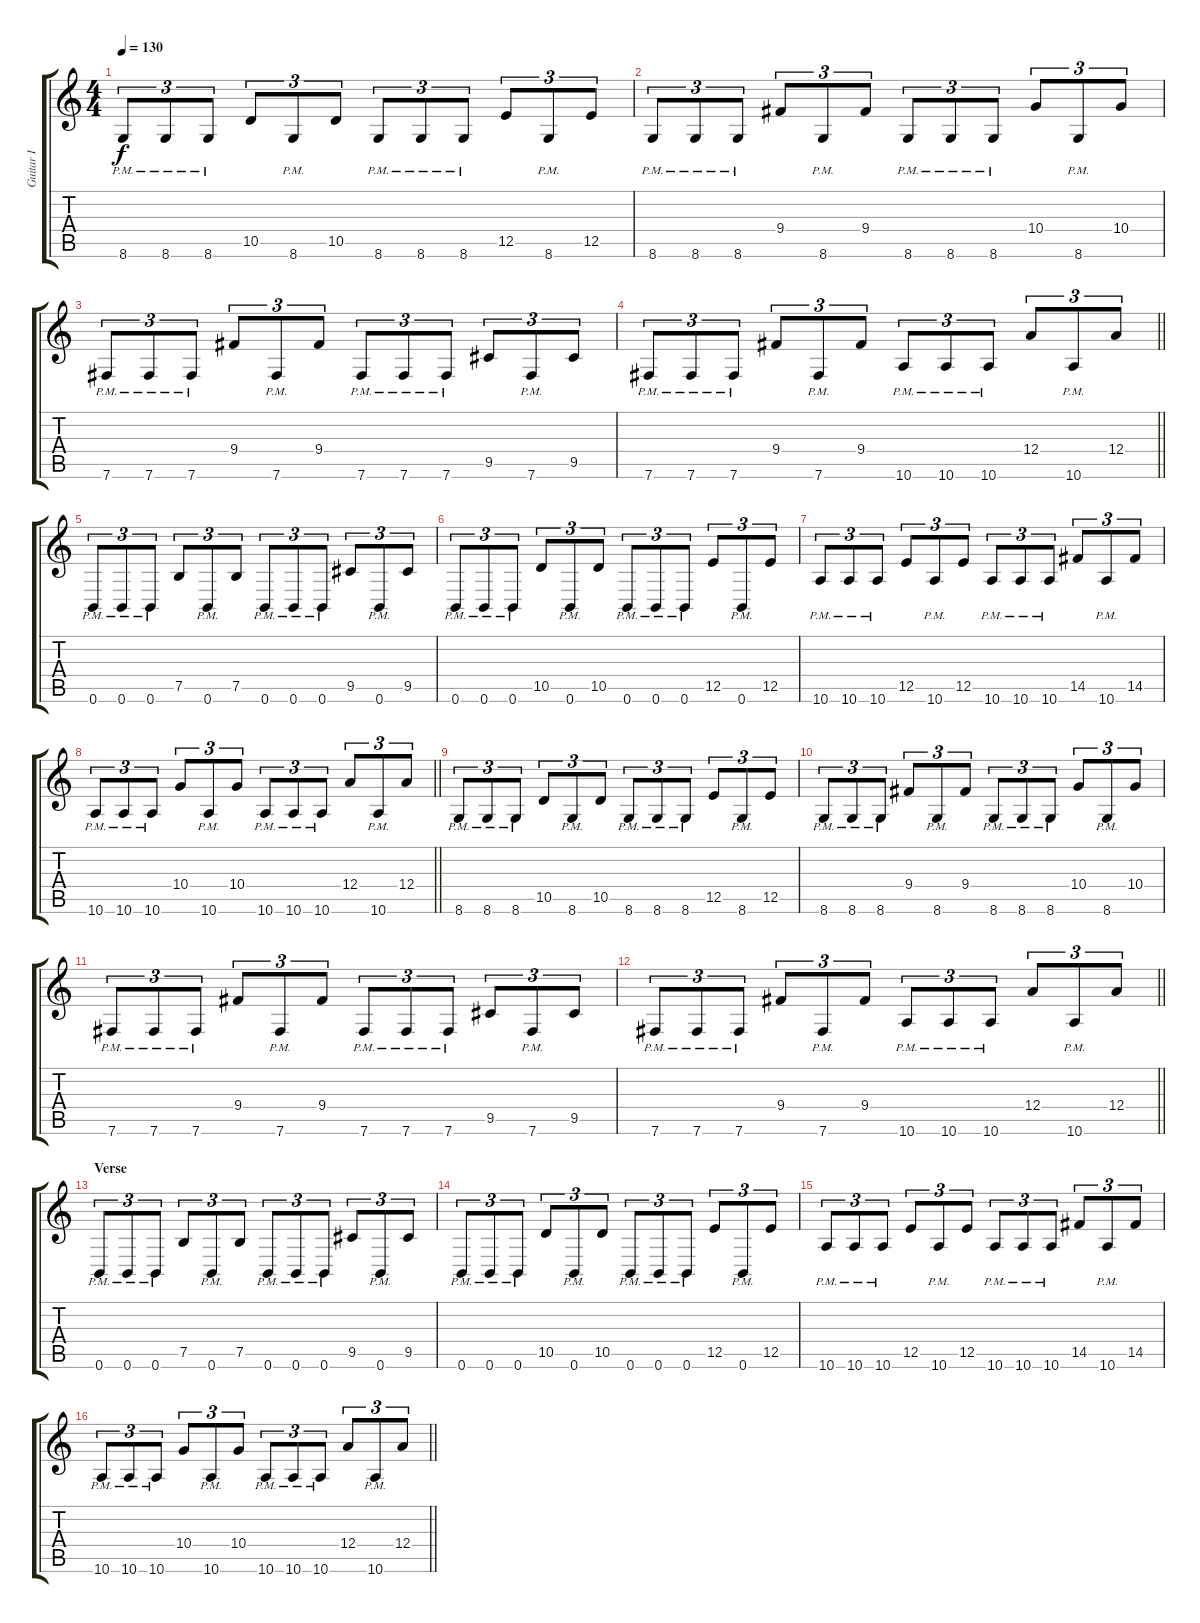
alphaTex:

\track ("Guitar I" "Guitar I") {instrument distortionguitar}
\staff {score tabs}
\tuning (B3 Gb3 D3 A2 E2 B1) {hide}
\ts (4 4)
\section ("" "")
\tempo 130
\clef g2
\ks c
8.6{pm}.8{tu (3 2) dy f} 8.6{pm}.8{tu (3 2)} 8.6{pm}.8{tu (3 2)} 10.5.8{tu (3 2)} 8.6{pm}.8{tu (3 2)} 10.5.8{tu (3 2)} 8.6{pm}.8{tu (3 2)} 8.6{pm}.8{tu (3 2)} 8.6{pm}.8{tu (3 2)} 12.5.8{tu (3 2)} 8.6{pm}.8{tu (3 2)} 12.5.8{tu (3 2)} |
8.6{pm}.8{tu (3 2)} 8.6{pm}.8{tu (3 2)} 8.6{pm}.8{tu (3 2)} 9.4.8{tu (3 2)} 8.6{pm}.8{tu (3 2)} 9.4.8{tu (3 2)} 8.6{pm}.8{tu (3 2)} 8.6{pm}.8{tu (3 2)} 8.6{pm}.8{tu (3 2)} 10.4.8{tu (3 2)} 8.6{pm}.8{tu (3 2)} 10.4.8{tu (3 2)} |
7.6{pm}.8{tu (3 2)} 7.6{pm}.8{tu (3 2)} 7.6{pm}.8{tu (3 2)} 9.4.8{tu (3 2)} 7.6{pm}.8{tu (3 2)} 9.4.8{tu (3 2)} 7.6{pm}.8{tu (3 2)} 7.6{pm}.8{tu (3 2)} 7.6{pm}.8{tu (3 2)} 9.5.8{tu (3 2)} 7.6{pm}.8{tu (3 2)} 9.5.8{tu (3 2)} |
\barLineRight lightlight
7.6{pm}.8{tu (3 2)} 7.6{pm}.8{tu (3 2)} 7.6{pm}.8{tu (3 2)} 9.4.8{tu (3 2)} 7.6{pm}.8{tu (3 2)} 9.4.8{tu (3 2)} 10.6{pm}.8{tu (3 2)} 10.6{pm}.8{tu (3 2)} 10.6{pm}.8{tu (3 2)} 12.4.8{tu (3 2)} 10.6{pm}.8{tu (3 2)} 12.4.8{tu (3 2)} |
\section ("" "")
0.6{pm}.8{tu (3 2)} 0.6{pm}.8{tu (3 2)} 0.6{pm}.8{tu (3 2)} 7.5.8{tu (3 2)} 0.6{pm}.8{tu (3 2)} 7.5.8{tu (3 2)} 0.6{pm}.8{tu (3 2)} 0.6{pm}.8{tu (3 2)} 0.6{pm}.8{tu (3 2)} 9.5.8{tu (3 2)} 0.6{pm}.8{tu (3 2)} 9.5.8{tu (3 2)} |
0.6{pm}.8{tu (3 2)} 0.6{pm}.8{tu (3 2)} 0.6{pm}.8{tu (3 2)} 10.5.8{tu (3 2)} 0.6{pm}.8{tu (3 2)} 10.5.8{tu (3 2)} 0.6{pm}.8{tu (3 2)} 0.6{pm}.8{tu (3 2)} 0.6{pm}.8{tu (3 2)} 12.5.8{tu (3 2)} 0.6{pm}.8{tu (3 2)} 12.5.8{tu (3 2)} |
10.6{pm}.8{tu (3 2)} 10.6{pm}.8{tu (3 2)} 10.6{pm}.8{tu (3 2)} 12.5.8{tu (3 2)} 10.6{pm}.8{tu (3 2)} 12.5.8{tu (3 2)} 10.6{pm}.8{tu (3 2)} 10.6{pm}.8{tu (3 2)} 10.6{pm}.8{tu (3 2)} 14.5.8{tu (3 2)} 10.6{pm}.8{tu (3 2)} 14.5.8{tu (3 2)} |
\barLineRight lightlight
10.6{pm}.8{tu (3 2)} 10.6{pm}.8{tu (3 2)} 10.6{pm}.8{tu (3 2)} 10.4.8{tu (3 2)} 10.6{pm}.8{tu (3 2)} 10.4.8{tu (3 2)} 10.6{pm}.8{tu (3 2)} 10.6{pm}.8{tu (3 2)} 10.6{pm}.8{tu (3 2)} 12.4.8{tu (3 2)} 10.6{pm}.8{tu (3 2)} 12.4.8{tu (3 2)} |
\section ("" "")
8.6{pm}.8{tu (3 2)} 8.6{pm}.8{tu (3 2)} 8.6{pm}.8{tu (3 2)} 10.5.8{tu (3 2)} 8.6{pm}.8{tu (3 2)} 10.5.8{tu (3 2)} 8.6{pm}.8{tu (3 2)} 8.6{pm}.8{tu (3 2)} 8.6{pm}.8{tu (3 2)} 12.5.8{tu (3 2)} 8.6{pm}.8{tu (3 2)} 12.5.8{tu (3 2)} |
8.6{pm}.8{tu (3 2)} 8.6{pm}.8{tu (3 2)} 8.6{pm}.8{tu (3 2)} 9.4.8{tu (3 2)} 8.6{pm}.8{tu (3 2)} 9.4.8{tu (3 2)} 8.6{pm}.8{tu (3 2)} 8.6{pm}.8{tu (3 2)} 8.6{pm}.8{tu (3 2)} 10.4.8{tu (3 2)} 8.6{pm}.8{tu (3 2)} 10.4.8{tu (3 2)} |
7.6{pm}.8{tu (3 2)} 7.6{pm}.8{tu (3 2)} 7.6{pm}.8{tu (3 2)} 9.4.8{tu (3 2)} 7.6{pm}.8{tu (3 2)} 9.4.8{tu (3 2)} 7.6{pm}.8{tu (3 2)} 7.6{pm}.8{tu (3 2)} 7.6{pm}.8{tu (3 2)} 9.5.8{tu (3 2)} 7.6{pm}.8{tu (3 2)} 9.5.8{tu (3 2)} |
\barLineRight lightlight
7.6{pm}.8{tu (3 2)} 7.6{pm}.8{tu (3 2)} 7.6{pm}.8{tu (3 2)} 9.4.8{tu (3 2)} 7.6{pm}.8{tu (3 2)} 9.4.8{tu (3 2)} 10.6{pm}.8{tu (3 2)} 10.6{pm}.8{tu (3 2)} 10.6{pm}.8{tu (3 2)} 12.4.8{tu (3 2)} 10.6{pm}.8{tu (3 2)} 12.4.8{tu (3 2)} |
\section ("" "Verse")
0.6{pm}.8{tu (3 2)} 0.6{pm}.8{tu (3 2)} 0.6{pm}.8{tu (3 2)} 7.5.8{tu (3 2)} 0.6{pm}.8{tu (3 2)} 7.5.8{tu (3 2)} 0.6{pm}.8{tu (3 2)} 0.6{pm}.8{tu (3 2)} 0.6{pm}.8{tu (3 2)} 9.5.8{tu (3 2)} 0.6{pm}.8{tu (3 2)} 9.5.8{tu (3 2)} |
0.6{pm}.8{tu (3 2)} 0.6{pm}.8{tu (3 2)} 0.6{pm}.8{tu (3 2)} 10.5.8{tu (3 2)} 0.6{pm}.8{tu (3 2)} 10.5.8{tu (3 2)} 0.6{pm}.8{tu (3 2)} 0.6{pm}.8{tu (3 2)} 0.6{pm}.8{tu (3 2)} 12.5.8{tu (3 2)} 0.6{pm}.8{tu (3 2)} 12.5.8{tu (3 2)} |
10.6{pm}.8{tu (3 2)} 10.6{pm}.8{tu (3 2)} 10.6{pm}.8{tu (3 2)} 12.5.8{tu (3 2)} 10.6{pm}.8{tu (3 2)} 12.5.8{tu (3 2)} 10.6{pm}.8{tu (3 2)} 10.6{pm}.8{tu (3 2)} 10.6{pm}.8{tu (3 2)} 14.5.8{tu (3 2)} 10.6{pm}.8{tu (3 2)} 14.5.8{tu (3 2)} |
\barLineRight lightlight
10.6{pm}.8{tu (3 2)} 10.6{pm}.8{tu (3 2)} 10.6{pm}.8{tu (3 2)} 10.4.8{tu (3 2)} 10.6{pm}.8{tu (3 2)} 10.4.8{tu (3 2)} 10.6{pm}.8{tu (3 2)} 10.6{pm}.8{tu (3 2)} 10.6{pm}.8{tu (3 2)} 12.4.8{tu (3 2)} 10.6{pm}.8{tu (3 2)} 12.4.8{tu (3 2)}
